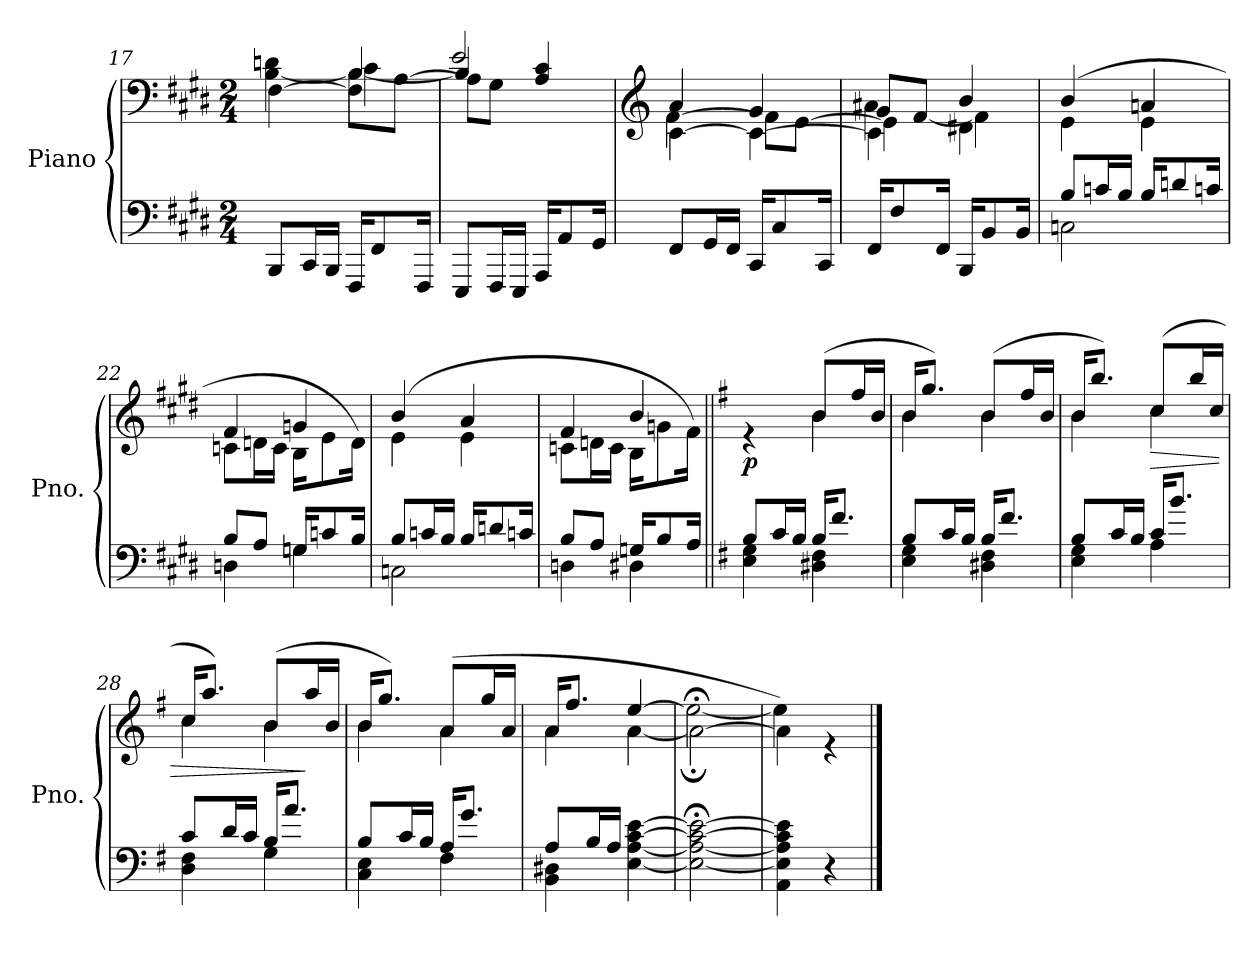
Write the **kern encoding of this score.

**kern	**kern	**dynam
*part1	*part1	*part1
*staff2	*staff1	*staff1/2
*I"Piano	*	*
*I'Pno.	*	*
!!LO:PB:g=z
*clefF4	*clefF4	*
*k[f#c#g#d#]	*k[f#c#g#d#]	*
*M2/4	*M2/4	*
=17	=17	=17
*	*^	*
*	*	*^	*
*	*	*	*^	*
8BBB/L	[4F#\	[4B\ 4dn\	4ryy	4ryy	.
16CC#/L	.	.	.	.	.
16BBB/JJ	.	.	.	.	.
16FFF#/KL	4F#\]	4B/_	8B\L	4c#\	.
8FF#/	.	.	.	.	.
.	.	.	[8A\J	.	.
16FFF#/Jk	.	.	.	.	.
=18	=18	=18	=18	=18	=18
8EEE/L	4rFFFyy	4B/]	8A\L]	2e/	.
16FFF#/L	.	.	8G#\J	.	.
16EEE/JJ	.	.	.	.	.
16AAA/KL	4A/ 4c#/	4ryy	4ryy	.	.
8AA/	.	.	.	.	.
16GG#/Jk	.	.	.	.	.
*	*v	*v	*v	*v	*
=19	=19	=19
*	*clefG2	*
*	*^	*
*	*	*^	*
8FF#/L	[4c#\	4a/	[4f#\	.
16GG#/L	.	.	.	.
16FF#/JJ	.	.	.	.
16CC#/KL	4c#\_	4g#/	8f#\L]	.
8C#/	.	.	.	.
.	.	.	[8e\J	.
16CC#/Jk	.	.	.	.
=20	=20	=20	=20	=20
*	*	*	*^	*
16FF#/KL	4c#\]	4a#X\	4e\]	8g#/L	.
8F#/	.	.	.	.	.
.	.	.	.	[8f#/J	.
16FF#/Jk	.	.	.	.	.
16BBB/KL	4d#X\	4b/	4ryy	4f#\]	.
8BB/	.	.	.	.	.
16BB/Jk	.	.	.	.	.
*	*	*v	*v	*v	*
!!LO:LB:g=z
=21	=21	=21	=21
*^	*	*	*
8B/L	2Cn\	(>4b/	4e\	.
16cn/L	.	.	.	.
16B/JJ	.	.	.	.
16B/KL	.	4an/	4e\	.
8dn/	.	.	.	.
16cn/Jk	.	.	.	.
=22	=22	=22	=22	=22
8B/L	4Dn\	4f#/	8cn\L	.
8A/J	.	.	16dn\L	.
.	.	.	16c\JJ	.
16Gn/KL	4Gn\	4gn/	16B\KL	.
8cn/	.	.	8e\	.
16B/Jk	.	.	16d\Jk)	.
=23	=23	=23	=23	=23
8B/L	2Cn\	(>4b/	4e\	.
16cn/L	.	.	.	.
16B/JJ	.	.	.	.
16B/KL	.	4a/	4e\	.
8dn/	.	.	.	.
16cn/Jk	.	.	.	.
=24	=24	=24	=24	=24
8B/L	4Dn\	4f#/	8cn\L	.
8A/J	.	.	16dn\L	.
.	.	.	16c\JJ	.
16Gn/KL	4D#X\	4b/	16B\KL	.
8B/	.	.	8gn\	.
16A/Jk	.	.	16f#\Jk)	.
!!LO:LB:g=z	!!
=25||	=25||	=25||	=25||	=25||
*k[f#]	*	*k[f#]	*	*
!	!	!	!	!LO:DY:b
8B/L	4E\ 4G\	4re	4ryy	p
16c/L	.	.	.	.
16B/JJ	.	.	.	.
16B/KL	4D#X\ 4F#\	(>8b/L	4b\	.
8.f#/J	.	.	.	.
.	.	16ff#/L	.	.
.	.	16b/JJ	.	.
=26	=26	=26	=26	=26
8B/L	4E\ 4G\	16b/KL	4b\	.
.	.	8.gg/J)	.	.
16c/L	.	.	.	.
16B/JJ	.	.	.	.
16B/KL	4D#X\ 4F#\	(>8b/L	4b\	.
8.f#/J	.	.	.	.
.	.	16ff#/L	.	.
.	.	16b/JJ	.	.
=27	=27	=27	=27	=27
8B/L	4E\ 4G\	16b/KL	4b\	.
.	.	8.bb/J)	.	.
16c/L	.	.	.	.
16B/JJ	.	.	.	.
!	!	!	!	!LO:HP:b
16c/KL	4A\	(>8cc/L	4cc\	>
8.b/J	.	.	.	.
.	.	16bb/L	.	.
.	.	16cc/JJ	.	.
=28	=28	=28	=28	=28
8c/L	4D\ 4F#\	16cc/KL	4cc\	.
.	.	8.aa/J)	.	.
16d/L	.	.	.	.
16c/JJ	.	.	.	.
16B/KL	4G\	(>8b/L	4b\	.
8.a/J	.	.	.	.
.	.	16aa/L	.	]
.	.	16b/JJ	.	.
!!LO:LB:g=z	!!
=29	=29	=29	=29	=29
8B/L	4C\ 4E\	16b/KL	4b\	.
.	.	8.gg/J)	.	.
16c/L	.	.	.	.
16B/JJ	.	.	.	.
16A/KL	4F#\	(>8a/L	4a\	.
8.g/J	.	.	.	.
.	.	16gg/L	.	.
.	.	16a/JJ	.	.
=30	=30	=30	=30	=30
8A/L	4BB\ 4D#X\	16a/KL	4a\	.
.	.	8.ff#/J	.	.
16B/L	.	.	.	.
16A/JJ	.	.	.	.
[4E\ [4A\ [4c\ [4e\	4ryy	[4ee/	[4a\	.
*v	*v	*	*	*
=31	=31	=31	=31
2E\_;< 2A\_;< 2c\_;< 2e\_;<	2a;<\_	2ee;\_	.
=32	=32	=32	=32
4AA\ 4E\] 4A\] 4c\] 4e\]	4a\]	4ee\])	.
4r	4re	4ryy	.
*	*v	*v	*
==	==	==
*-	*-	*-
